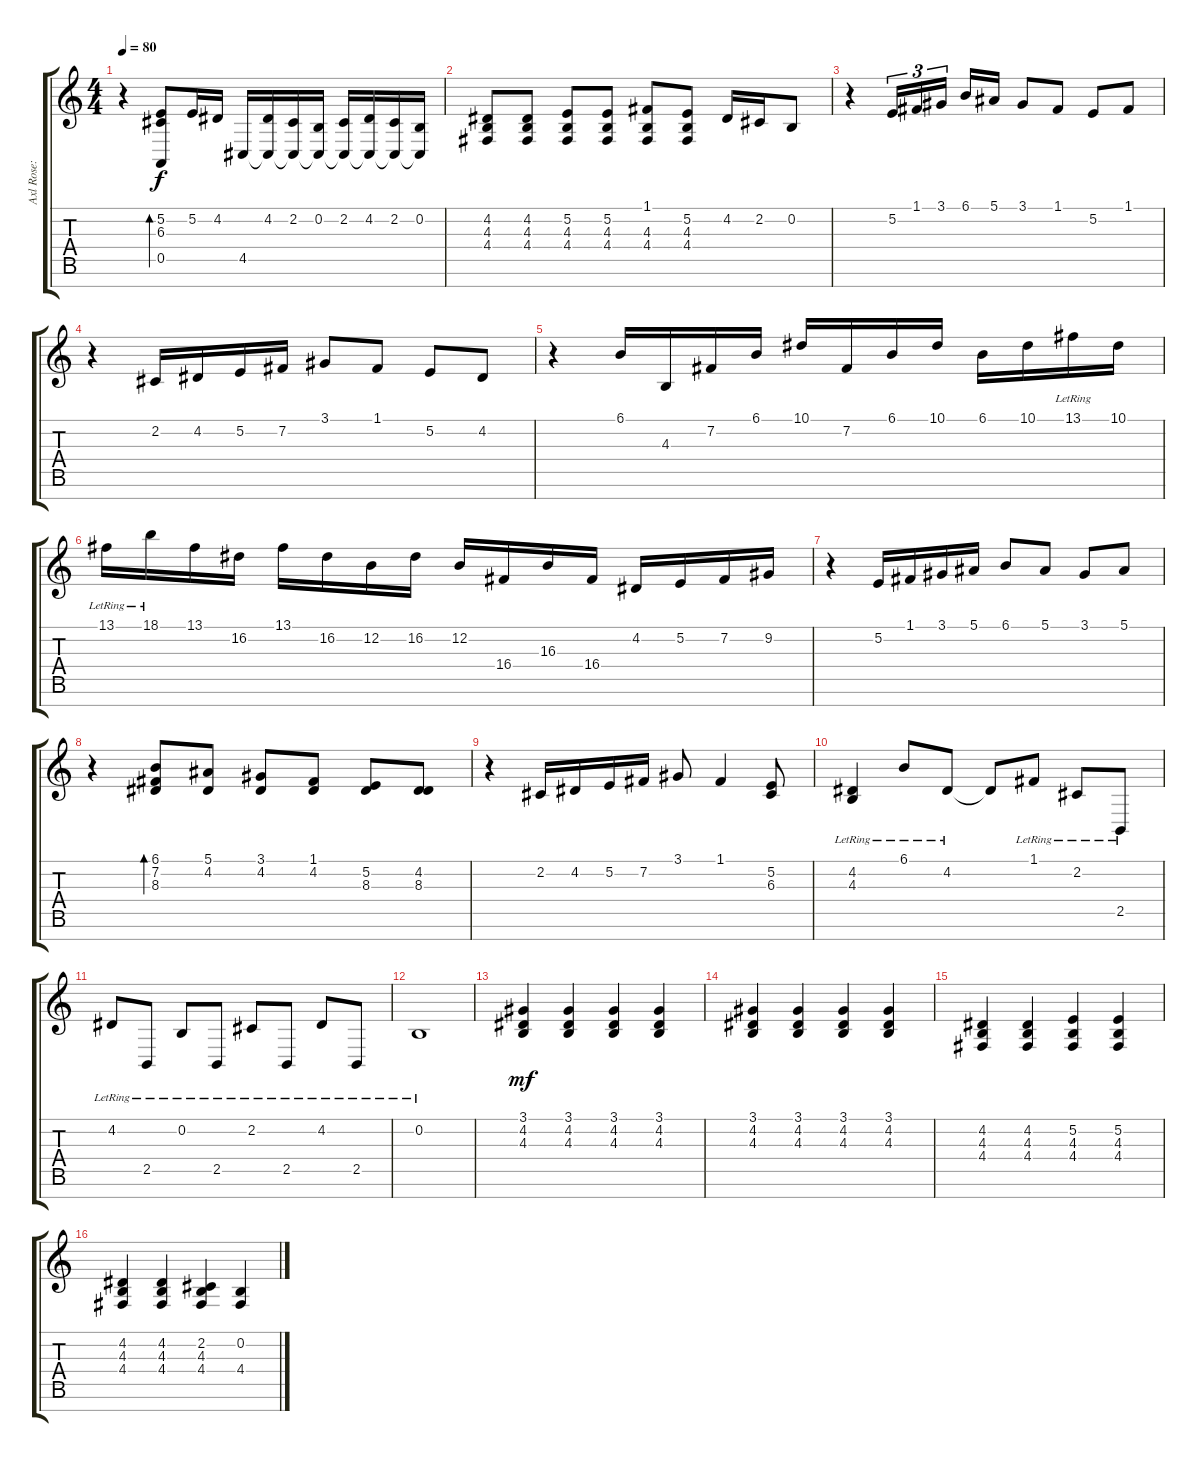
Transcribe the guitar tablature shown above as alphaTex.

\track ("Axl Rose: (Mão Direita)" "Axl Rose: ") {instrument acousticgrandpiano}
\staff {score tabs}
\tuning (F4 B3 G3 D3 A2 E2 B1) {hide}
\ts (4 4)
\tempo 80
\clef g2
\ks c
r.4{dy f} (5.2 6.3 0.5).8{bd 480} 5.2.16 4.2.16 4.5.16 (4.2 4.5{t}).16 (2.2 4.5{t}).16 (0.2 4.5{t}).16 (2.2 4.5{t}).16 (4.2 4.5{t}).16 (2.2 4.5{t}).16 (0.2 4.5{t}).16 |
(4.2 4.3 4.4).8 (4.2 4.3 4.4).8 (5.2 4.3 4.4).8 (5.2 4.3 4.4).8 (1.1 4.3 4.4).8 (5.2 4.3 4.4).8 4.2.16 2.2.16 0.2.8 |
r.4 5.2.16{tu (3 2)} 1.1.16{tu (3 2)} 3.1.16{tu (3 2)} 6.1.16 5.1.16 3.1.8 1.1.8 5.2.8 1.1.8 |
r.4 2.2.16 4.2.16 5.2.16 7.2.16 3.1.8 1.1.8 5.2.8 4.2.8 |
r.4 6.1.16 4.3.16 7.2.16 6.1.16 10.1.16 7.2.16 6.1.16 10.1.16 6.1.16 10.1.16 13.1{lr}.16 10.1.16 |
13.1{lr}.16 18.1{lr}.16 13.1.16 16.2.16 13.1.16 16.2.16 12.2.16 16.2.16 12.2.16 16.4.16 16.3.16 16.4.16 4.2.16 5.2.16 7.2.16 9.2.16 |
r.4 5.2.16 1.1.16 3.1.16 5.1.16 6.1.8 5.1.8 3.1.8 5.1.8 |
r.4 (6.1 7.2 8.3).8{bd 480} (5.1 4.2).8 (3.1 4.2).8 (1.1 4.2).8 (5.2 8.3).8 (4.2 8.3).8 |
r.4 2.2.16 4.2.16 5.2.16 7.2.16 3.1.8 1.1.4 (5.2 6.3).8 |
(4.2{lr} 4.3{lr}).4 6.1{lr}.8 4.2{lr}.8 4.2{t}.8 1.1{lr}.8 2.2{lr}.8 2.5{lr}.8 |
4.2{lr}.8 2.5{lr}.8 0.2{lr}.8 2.5{lr}.8 2.2{lr}.8 2.5{lr}.8 4.2{lr}.8 2.5{lr}.8 |
0.2{lr}.1 |
(3.1 4.2 4.3).4{dy mf} (3.1 4.2 4.3).4 (3.1 4.2 4.3).4 (3.1 4.2 4.3).4 |
(3.1 4.2 4.3).4 (3.1 4.2 4.3).4 (3.1 4.2 4.3).4 (3.1 4.2 4.3).4 |
(4.2 4.3 4.4).4 (4.2 4.3 4.4).4 (5.2 4.3 4.4).4 (5.2 4.3 4.4).4 |
(4.2 4.3 4.4).4 (4.2 4.3 4.4).4 (2.2 4.3 4.4).4 (0.2 4.4).4
